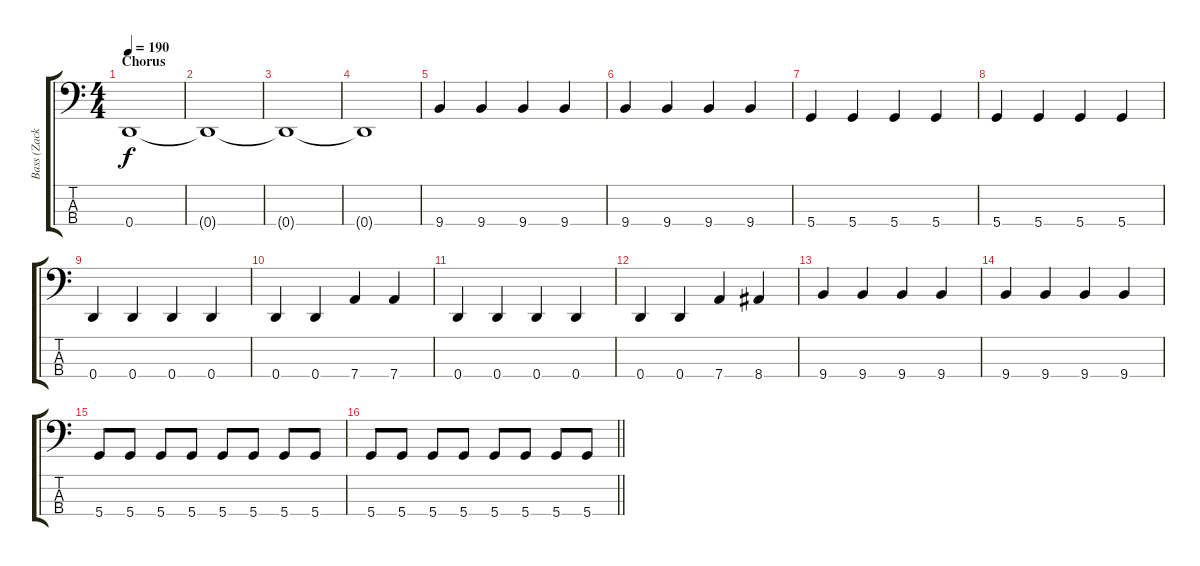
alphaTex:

\track ("Bass (Zack)" "Bass (Zack") {instrument electricbassfinger}
\staff {score tabs}
\tuning (G2 D2 A1 D1) {hide}
\ts (4 4)
\section ("" "Chorus")
\tempo 190
\clef f4
\ks c
0.4.1{dy f} |
0.4{t}.1 |
0.4{t}.1 |
0.4{t}.1 |
9.4.4 9.4.4 9.4.4 9.4.4 |
9.4.4 9.4.4 9.4.4 9.4.4 |
5.4.4 5.4.4 5.4.4 5.4.4 |
5.4.4 5.4.4 5.4.4 5.4.4 |
0.4.4 0.4.4 0.4.4 0.4.4 |
0.4.4 0.4.4 7.4.4 7.4.4 |
0.4.4 0.4.4 0.4.4 0.4.4 |
0.4.4 0.4.4 7.4.4 8.4.4 |
9.4.4 9.4.4 9.4.4 9.4.4 |
9.4.4 9.4.4 9.4.4 9.4.4 |
5.4.8 5.4.8 5.4.8 5.4.8 5.4.8 5.4.8 5.4.8 5.4.8 |
\barLineRight lightlight
5.4.8 5.4.8 5.4.8 5.4.8 5.4.8 5.4.8 5.4.8 5.4.8
